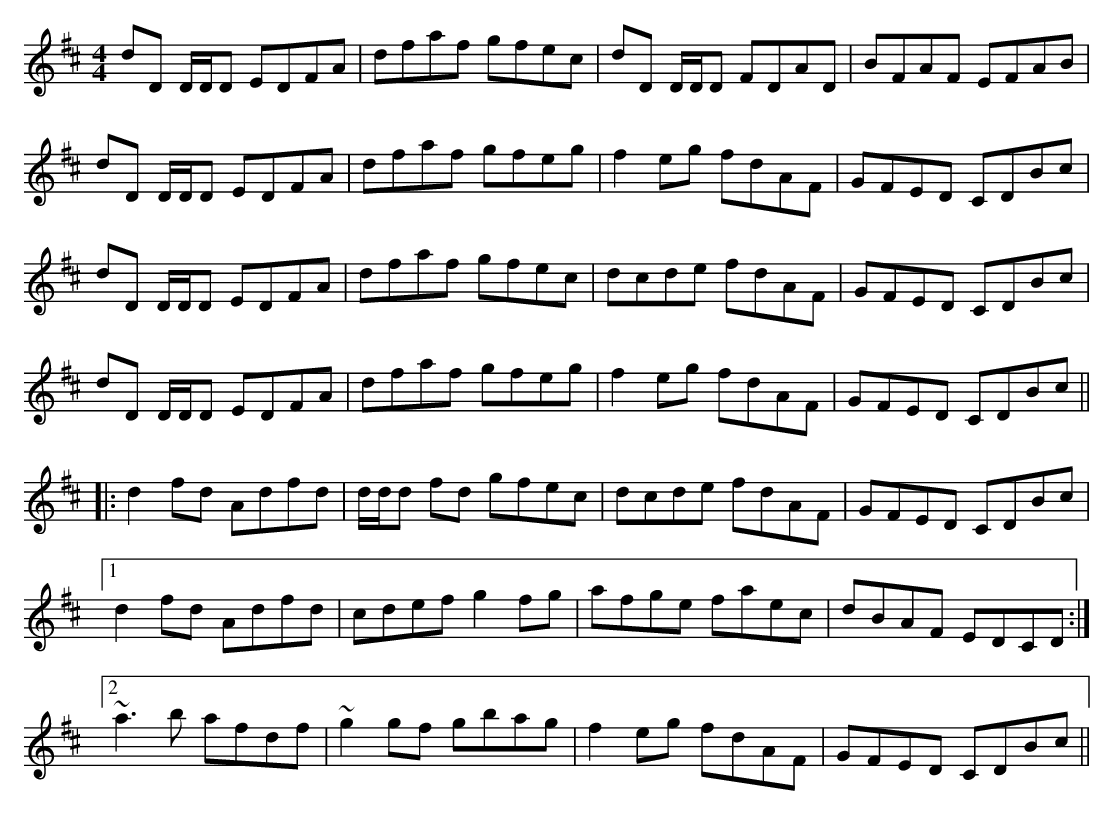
X:1
M:4/4
K:D
dD D/D/D EDFA|dfaf gfec|dD D/D/D FDAD|BFAF EFAB|
dD D/D/D EDFA|dfaf gfeg|f2 eg fdAF|GFED CDBc|
dD D/D/D EDFA|dfaf gfec|dcde fdAF|GFED CDBc|
dD D/D/D EDFA|dfaf gfeg|f2 eg fdAF|GFED CDBc||
|:d2 fd Adfd|d/d/d fd gfec|dcde fdAF|GFED CDBc|
[1 d2 fd Adfd|cdef g2 fg|afge faec|dBAF EDCD:|
[2 ~a3 b afdf|~g2 gf gbag|f2 eg fdAF|GFED CDBc||
